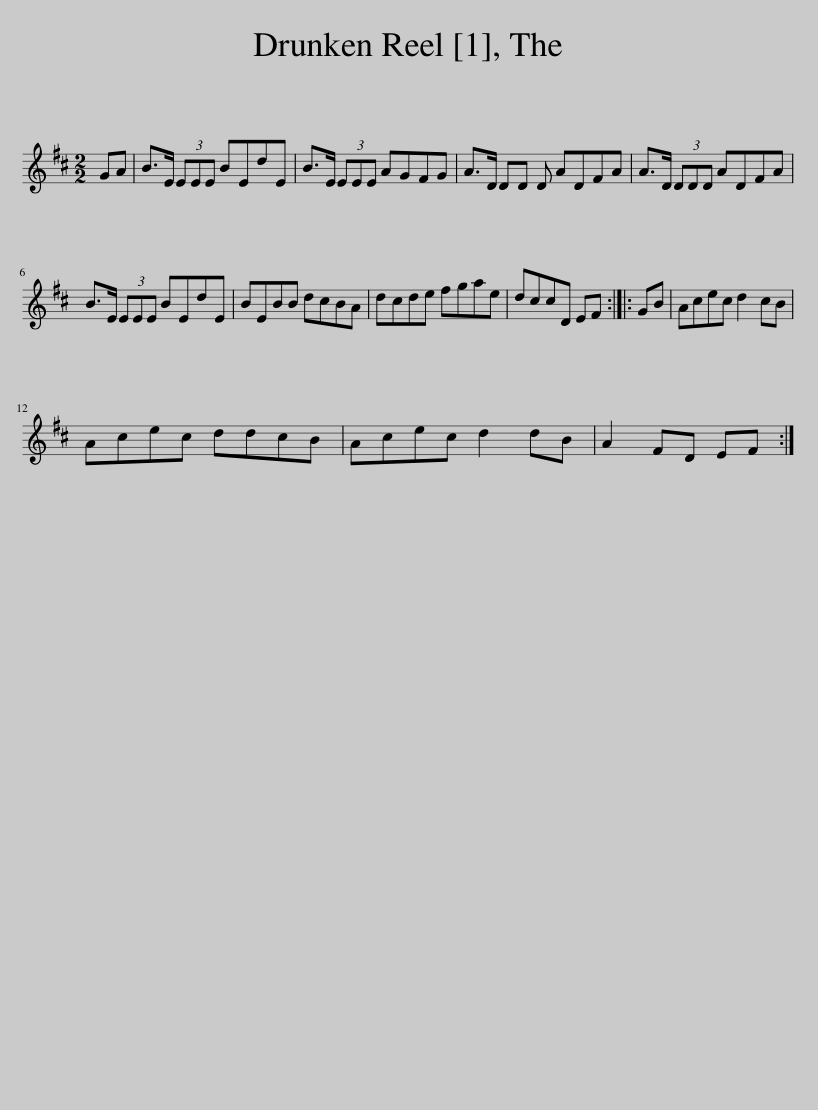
X:1
L:1/8
M:2/2
I:linebreak $
K:D
V:1 treble
V:1
 GA | B>E (3EEE BEdE | B>E (3EEE AGFG | A>D DD D ADFA | A>D (3DDD ADFA |$ %5
 B>E (3EEE BEdE | BEBB dcBA | dcde fgae | dccD EF :: GB | %10
 Acec d2 cB |$ Acec ddcB | Acec d2 dB | A2 FD EF :| %14
